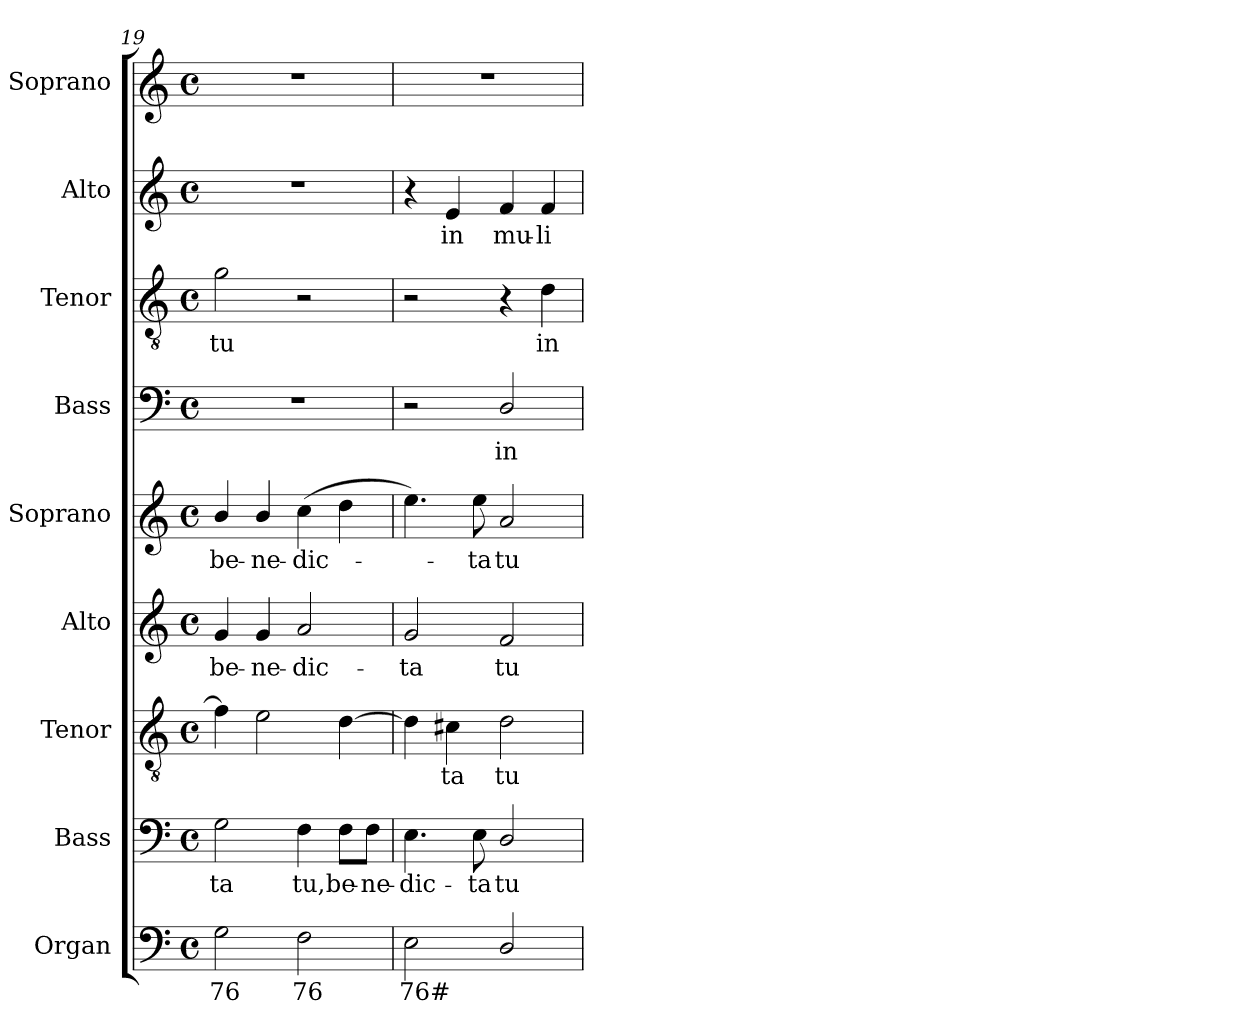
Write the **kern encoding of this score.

**kern	**text	**kern	**text	**kern	**text	**kern	**text	**kern	**text	**kern	**text	**kern	**text	**kern	**text	**kern
*part9	*part9	*part8	*part8	*part7	*part7	*part6	*part6	*part5	*part5	*part4	*part4	*part3	*part3	*part2	*part2	*part1
*staff9	*staff9	*staff8	*staff8	*staff7	*staff7	*staff6	*staff6	*staff5	*staff5	*staff4	*staff4	*staff3	*staff3	*staff2	*staff2	*staff1
*I"Organ	*	*I"Bass	*	*I"Tenor	*	*I"Alto	*	*I"Soprano	*	*I"Bass	*	*I"Tenor	*	*I"Alto	*	*I"Soprano
*	*	*I'B.	*	*I'T.	*	*I'A.	*	*I'S.	*	*I'B.	*	*I'T.	*	*I'A.	*	*I'S.
*clefF4	*	*clefF4	*	*clefGv2	*	*clefG2	*	*clefG2	*	*clefF4	*	*clefGv2	*	*clefG2	*	*clefG2
*	*	*	*	*ITrd7c12	*	*	*	*	*	*	*	*ITrd7c12	*	*	*	*
*k[]	*	*k[]	*	*k[]	*	*k[]	*	*k[]	*	*k[]	*	*k[]	*	*k[]	*	*k[]
*C:	*	*C:	*	*C:	*	*C:	*	*C:	*	*C:	*	*C:	*	*C:	*	*C:
*M4/4	*	*M4/4	*	*M4/4	*	*M4/4	*	*M4/4	*	*M4/4	*	*M4/4	*	*M4/4	*	*M4/4
*met(c)	*	*met(c)	*	*met(c)	*	*met(c)	*	*met(c)	*	*met(c)	*	*met(c)	*	*met(c)	*	*met(c)
=19	=19	=19	=19	=19	=19	=19	=19	=19	=19	=19	=19	=19	=19	=19	=19	=19
!	!LO:LY:b:color=#000000	!	!	!	!	!	!	!	!	!	!	!	!	!	!	!
!	!	!	!LO:LY:b:color=#000000	!	!	!	!	!	!	!	!	!	!	!	!	!
!	!	!	!	!	!	!	!LO:LY:b:color=#000000	!	!	!	!	!	!	!	!	!
!	!	!	!	!	!	!	!	!	!LO:LY:b:color=#000000	!	!	!	!	!	!	!
!	!	!	!	!	!	!	!	!	!	!	!	!	!LO:LY:b:color=#000000	!	!	!
2Gi\	76	2Gi\	-ta	4Fi\]	.	4gi/	be-	4bi/	be-	1r	.	2Gi\	tu	1r	.	1r
!	!	!	!	!	!	!	!LO:LY:b:color=#000000	!	!	!	!	!	!	!	!	!
!	!	!	!	!	!	!	!	!	!LO:LY:b:color=#000000	!	!	!	!	!	!	!
.	.	.	.	2Ei\	.	4gi/	-ne-	4bi/	-ne-	.	.	.	.	.	.	.
!	!LO:LY:b:color=#000000	!	!	!	!	!	!	!	!	!	!	!	!	!	!	!
!	!	!	!LO:LY:b:color=#000000	!	!	!	!	!	!	!	!	!	!	!	!	!
!	!	!	!	!	!	!	!LO:LY:b:color=#000000	!	!	!	!	!	!	!	!	!
!	!	!	!	!	!	!	!	!	!LO:LY:b:color=#000000	!	!	!	!	!	!	!
2Fi\	76	4Fi\	tu,	.	.	2ai/	-dic-	(4cci\	-dic-	.	.	2r	.	.	.	.
!	!	!	!LO:LY:b:color=#000000	!	!	!	!	!	!	!	!	!	!	!	!	!
.	.	8Fi\L	be-	[4Di\	.	.	.	4ddi\	.	.	.	.	.	.	.	.
!	!	!	!LO:LY:b:color=#000000	!	!	!	!	!	!	!	!	!	!	!	!	!
.	.	8Fi\J	-ne-	.	.	.	.	.	.	.	.	.	.	.	.	.
=20	=20	=20	=20	=20	=20	=20	=20	=20	=20	=20	=20	=20	=20	=20	=20	=20
!	!LO:LY:b:color=#000000	!	!	!	!	!	!	!	!	!	!	!	!	!	!	!
!	!	!	!LO:LY:b:color=#000000	!	!	!	!	!	!	!	!	!	!	!	!	!
!	!	!	!	!	!	!	!LO:LY:b:color=#000000	!	!	!	!	!	!	!	!	!
2Ei\	76#	4.Ei\	-dic-	4Di\]	.	2gi/	-ta	4.eei\)	.	2r	.	2r	.	4r	.	1r
!	!	!	!	!	!LO:LY:b:color=#000000	!	!	!	!	!	!	!	!	!	!	!
!	!	!	!	!	!	!	!	!	!	!	!	!	!	!	!LO:LY:b:color=#000000	!
.	.	.	.	4C#Xi\	-ta	.	.	.	.	.	.	.	.	4ei/	in	.
!	!	!	!LO:LY:b:color=#000000	!	!	!	!	!	!	!	!	!	!	!	!	!
!	!	!	!	!	!	!	!	!	!LO:LY:b:color=#000000	!	!	!	!	!	!	!
.	.	8Ei\	-ta	.	.	.	.	8eei\	-ta	.	.	.	.	.	.	.
!	!	!	!LO:LY:b:color=#000000	!	!	!	!	!	!	!	!	!	!	!	!	!
!	!	!	!	!	!LO:LY:b:color=#000000	!	!	!	!	!	!	!	!	!	!	!
!	!	!	!	!	!	!	!LO:LY:b:color=#000000	!	!	!	!	!	!	!	!	!
!	!	!	!	!	!	!	!	!	!LO:LY:b:color=#000000	!	!	!	!	!	!	!
!	!	!	!	!	!	!	!	!	!	!	!LO:LY:b:color=#000000	!	!	!	!	!
!	!	!	!	!	!	!	!	!	!	!	!	!	!	!	!LO:LY:b:color=#000000	!
2Di/	.	2Di/	tu	2Di\	tu	2fi/	tu	2ai/	tu	2Di/	in	4r	.	4fi/	mu-	.
!	!	!	!	!	!	!	!	!	!	!	!	!	!LO:LY:b:color=#000000	!	!	!
!	!	!	!	!	!	!	!	!	!	!	!	!	!	!	!LO:LY:b:color=#000000	!
.	.	.	.	.	.	.	.	.	.	.	.	4Di\	in	4fi/	-li-	.
=	=	=	=	=	=	=	=	=	=	=	=	=	=	=	=	=
*-	*-	*-	*-	*-	*-	*-	*-	*-	*-	*-	*-	*-	*-	*-	*-	*-
